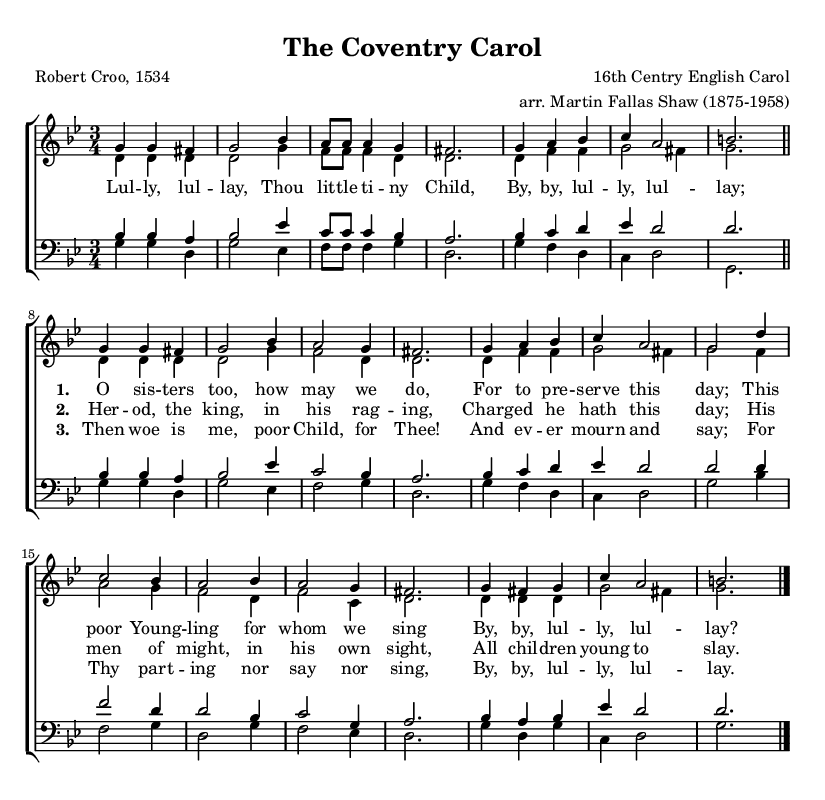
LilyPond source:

\version "2.14.2"

\header {
  title = "The Coventry Carol"
  poet = "Robert Croo, 1534"
  composer = "16th Centry English Carol"
  arranger = "arr. Martin Fallas Shaw (1875-1958)"
  see_also = "Lully, Lullay"
}

\include "header.ly"

global = {
  \preamble
  \key bes \major
  \time 3/4
}

sopMusic = \relative c'' {
  g4 g fis |
  g2 bes4 |
  a8 a a4 g |
  fis2. |
  g4 a bes |
  c a2 |
  b2. \bar "||"

  g4 g fis |
  g2 bes4 |
  a2 g4 |
  fis2. |
  g4 a bes |
  c a2 |
  g2 d'4 |

  c2 bes4 |
  a2 bes4 |
  a2 g4 |
  fis2. |
  g4 fis g |
  c a2 |
  b2. \bar "|."
}
sopWords = \lyricmode {

}

altoMusic = \relative c' {
  d4 d d |
  d2 g4 |
  f8 f f4 d |
  d2. |
  d4 f f |
  g2 fis4 |
  g2. |

  d4 d d |
  d2 g4 |
  f2 d4 |
  d2. |
  d4 f f |
  g2 fis4 |
  g2 f4 |

  a2 g4 |
  f2 d4 |
  f2 c4 |
  d2. |
  d4 d d |
  g2 fis4 |
  g2. \bar "|."
}
altoWords = \lyricmode {
  Lul -- ly, lul -- lay, Thou lit -- tle ti -- ny Child,
  By, by, lul -- ly, lul -- lay;

  \set stanza = #"1. "
  O sis -- ters too, how may we do,
  For to pre -- serve this day;
  This poor Young -- ling for whom we sing
  By, by, lul -- ly, lul -- lay?
}
altoWordsII = \lyricmode {
  \repeat unfold 16 { \skip 1 }
  \set stanza = #"2. "
  Her -- od, the king, in his rag -- ing,
  Charg -- ed he hath this day;
  His men of might, in his own sight,
  All chil -- dren young to slay.
}
altoWordsIII = \lyricmode {
  \repeat unfold 16 { \skip 1 }
  \set stanza = #"3. "
  Then woe is me, poor Child, for Thee!
  And ev -- er mourn and say;
  For Thy part -- ing nor say nor sing,
  By, by, lul -- ly, lul -- lay.
}
altoWordsIV = \lyricmode {
  \repeat unfold 2 { \skip 1 }
  \set stanza = #"4. "

}

tenorMusic = \relative c' {
  bes4 bes a |
  bes2 ees4 |
  c8 c c4 bes |
  a2. |
  bes4 c d |
  ees4 d2 |
  d2. |

  bes4 bes a |
  bes2 ees4 |
  c2 bes4 |
  a2. |
  bes4 c d |
  ees4 d2 |
  d d4 |

  f2 d4 |
  d2 bes4 |
  c2 g4 |
  a2. |
  bes4 a bes |
  ees d2 |
  d2. \bar "|."
}
tenorWords = \lyricmode {

}

bassMusic = \relative c' {
  g4 g d |
  g2 ees4 |
  f8 f f4 g |
  d2. |
  g4 f d |
  c d2 |
  g,2. |

  g'4 g d |
  g2 ees4 |
  f2 g4 |
  d2. |
  g4 f d |
  c d2 |
  g bes4 |

  f2 g4 |
  d2 g4 |
  f2 ees4 |
  d2. |
  g4 d g |
  c, d2 |
  g2. \bar "|."
}
bassWords = \lyricmode {

}

\score {
  <<
   \new ChoirStaff <<
    \new Staff = women <<
      \new Voice = "sopranos" { \voiceOne << \global \sopMusic >> }
      \new Voice = "altos" { \voiceTwo << \global \altoMusic >> }
    >>
    \new Lyrics \with { alignAboveContext = #"women" } \lyricsto "sopranos" \sopWords
    \new Lyrics = "altosIV"  \with { alignBelowContext = #"women" } \lyricsto "sopranos" \altoWordsIV
    \new Lyrics = "altosIII"  \with { alignBelowContext = #"women" } \lyricsto "sopranos" \altoWordsIII
    \new Lyrics = "altosII"  \with { alignBelowContext = #"women" } \lyricsto "sopranos" \altoWordsII
    \new Lyrics = "altos"  \with { alignBelowContext = #"women" } \lyricsto "sopranos" \altoWords
   \new Staff = men <<
      \clef bass
      \new Voice = "tenors" { \voiceOne << \global \tenorMusic >> }
      \new Voice = "basses" { \voiceTwo << \global \bassMusic >> }
    >>
    \new Lyrics \with { alignAboveContext = #"men" } \lyricsto "tenors" \tenorWords
    \new Lyrics \with { alignBelowContext = #"men" } \lyricsto "basses" \bassWords
  >>
  >>
}
